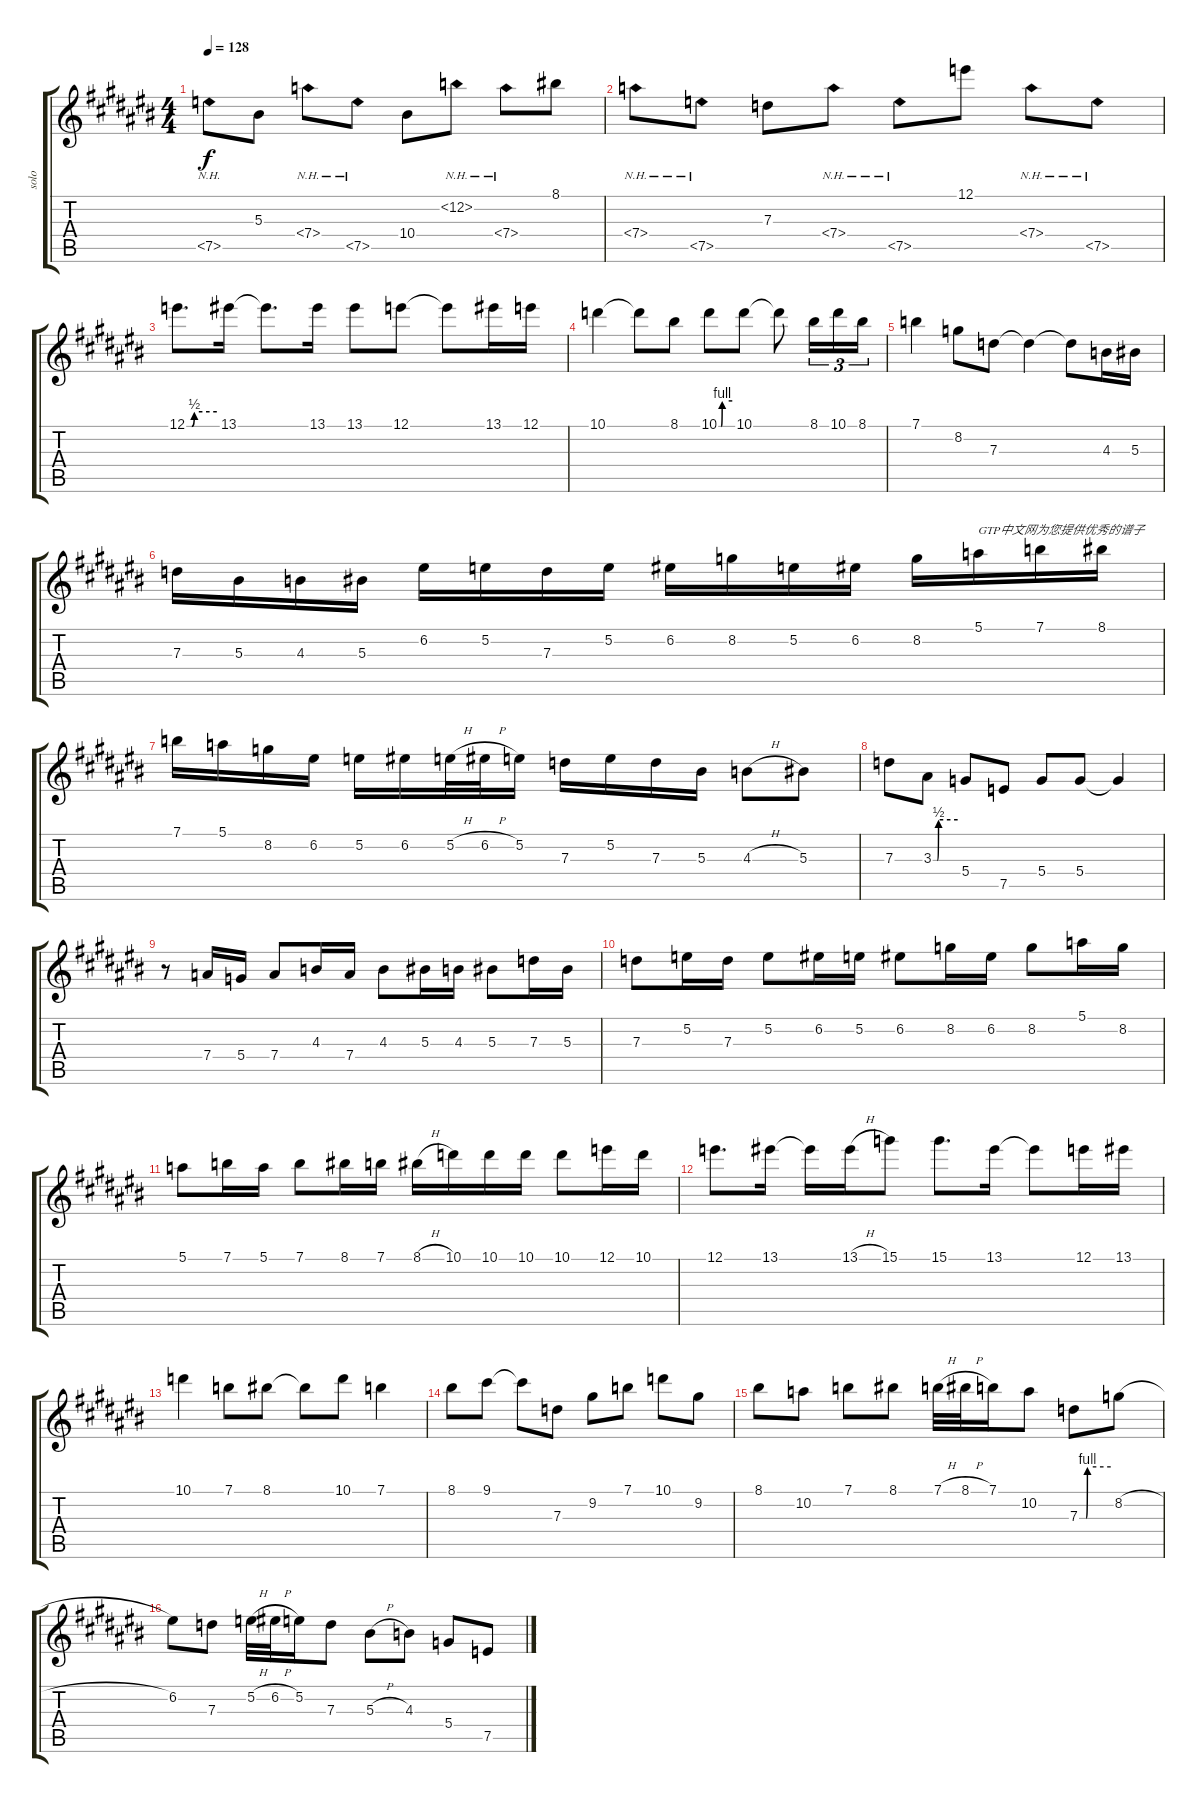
\track ("solo" "solo") {instrument acousticguitarsteel}
\staff {score tabs}
\tuning (E4 B3 G3 D3 A2 E2) {hide}
\ts (4 4)
\tempo 128
\clef g2
\ks c#
7.5{nh}.8{dy f} 5.3.8 7.4{nh}.8 7.5{nh}.8 10.4.8 12.2{nh}.8 7.4{nh}.8 8.1.8 |
7.4{nh}.8 7.5{nh}.8 7.3.8 7.4{nh}.8 7.5{nh}.8 12.1.8 7.4{nh}.8 7.5{nh}.8 |
12.1{be (custom 0 0 10 0 15 2 60 2)}.8{d} 13.1.16 13.1{t}.8{d} 13.1.16 13.1.8 12.1.8 12.1{t}.8 13.1.16 12.1.16 |
10.1.4 10.1{t}.8 8.1.8 10.1{be (custom 0 0 11 0 15 4 60 4)}.8 10.1.8 10.1{t}.8 8.1.16{tu (3 2)} 10.1.16{tu (3 2)} 8.1.16{tu (3 2)} |
7.1.4 8.2.8 7.3.8 7.3{t}.4 7.3{t}.8 4.3.16 5.3.16 |
7.3.16 5.3.16 4.3.16 5.3.16 6.2.16 5.2.16 7.3.16 5.2.16 6.2.16 8.2.16 5.2.16 6.2.16 8.2.16 5.1.16{txt "GTP中文网为您提供优秀的谱子"} 7.1.16 8.1.16 |
7.1.16 5.1.16 8.2.16 6.2.16 5.2.16 6.2.16 5.2{h}.32 6.2{h}.32 5.2.16 7.3.16 5.2.16 7.3.16 5.3.16 4.3{h}.8 5.3.8 |
7.3.8 3.3{be (custom 0 0 10 0 13 2 60 2)}.8 5.4.8 7.5.8 5.4.8 5.4.8 5.4{t}.4 |
r.8 7.4.16 5.4.16 7.4.8 4.3.16 7.4.16 4.3.8 5.3.16 4.3.16 5.3.8 7.3.16 5.3.16 |
7.3.8 5.2.16 7.3.16 5.2.8 6.2.16 5.2.16 6.2.8 8.2.16 6.2.16 8.2.8 5.1.16 8.2.16 |
5.1.8 7.1.16 5.1.16 7.1.8 8.1.16 7.1.16 8.1{h}.16 10.1.16 10.1.16 10.1.16 10.1.8 12.1.16 10.1.16 |
12.1.8{d} 13.1.16 13.1{t}.16 13.1{h}.16 15.1.8 15.1.8{d} 13.1.16 13.1{t}.8 12.1.16 13.1.16 |
10.1.4 7.1.8 8.1.8 8.1{t}.8 10.1.8 7.1.4 |
8.1.8 9.1.8 9.1{t}.8 7.3.8 9.2.8 7.1.8 10.1.8 9.2.8 |
8.1.8 10.2.8 7.1.8 8.1.8 7.1{h}.32 8.1{h}.32 7.1.16 10.2.8 7.3{be (custom 0 0 13 0 15 4 60 4)}.8 8.2{h}.8 |
6.2.8 7.3.8 5.2{h}.32 6.2{h}.32 5.2.16 7.3.8 5.3{h}.8 4.3.8 5.4.8 7.5.8
